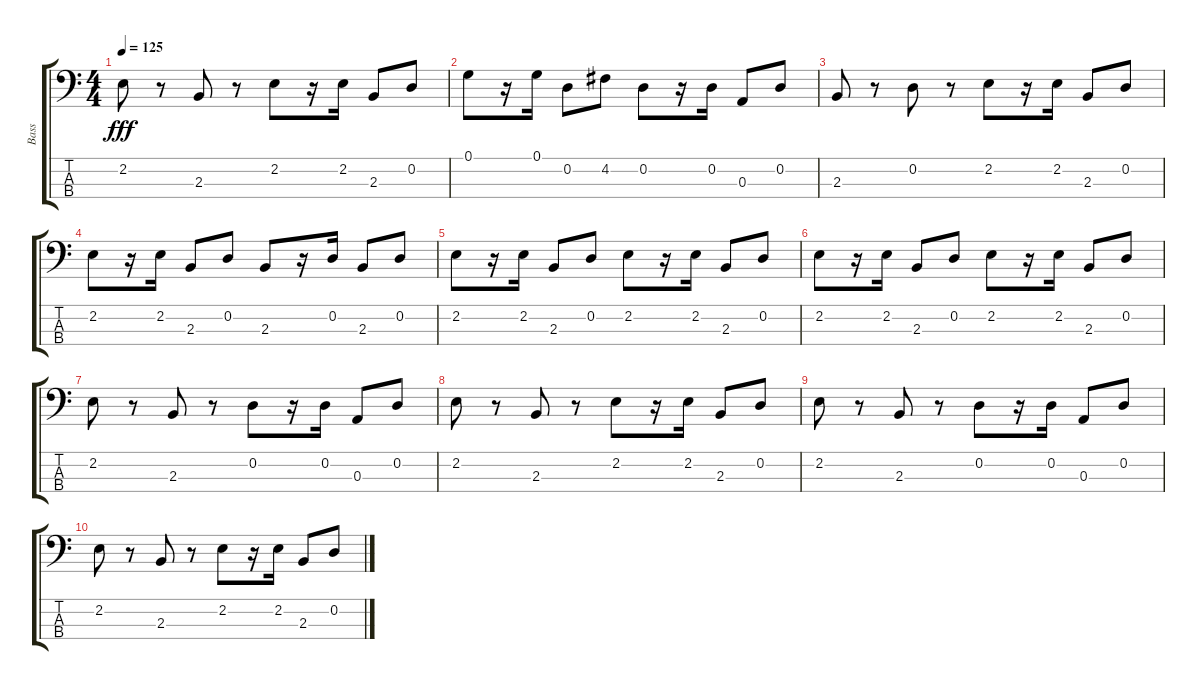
\track ("Bass" "Bass") {instrument electricbassfinger}
\staff {score tabs}
\tuning (G2 D2 A1 E1) {hide}
\ts (4 4)
\tempo 125
\clef f4
\ks c
2.2.8{dy fff} r.8 2.3.8 r.8 2.2.8 r.16 2.2.16 2.3.8 0.2.8 |
0.1.8 r.16 0.1.16 0.2.8 4.2.8 0.2.8 r.16 0.2.16 0.3.8 0.2.8 |
2.3.8 r.8 0.2.8 r.8 2.2.8 r.16 2.2.16 2.3.8 0.2.8 |
2.2.8 r.16 2.2.16 2.3.8 0.2.8 2.3.8 r.16 0.2.16 2.3.8 0.2.8 |
2.2.8 r.16 2.2.16 2.3.8 0.2.8 2.2.8 r.16 2.2.16 2.3.8 0.2.8 |
2.2.8 r.16 2.2.16 2.3.8 0.2.8 2.2.8 r.16 2.2.16 2.3.8 0.2.8 |
2.2.8 r.8 2.3.8 r.8 0.2.8 r.16 0.2.16 0.3.8 0.2.8 |
2.2.8 r.8 2.3.8 r.8 2.2.8 r.16 2.2.16 2.3.8 0.2.8 |
2.2.8 r.8 2.3.8 r.8 0.2.8 r.16 0.2.16 0.3.8 0.2.8 |
2.2.8 r.8 2.3.8 r.8 2.2.8 r.16 2.2.16 2.3.8 0.2.8
